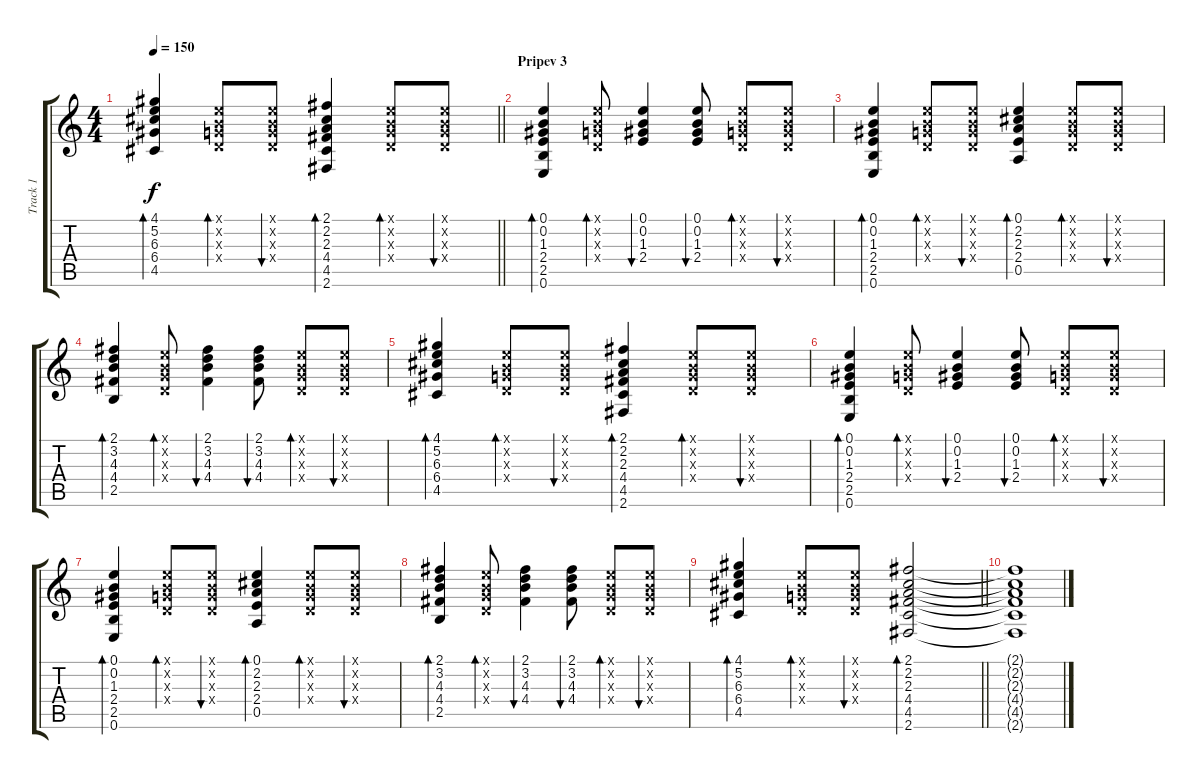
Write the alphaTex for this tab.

\track ("Track 1" "Track 1") {instrument acousticguitarsteel}
\staff {score tabs}
\tuning (E4 B3 G3 D3 A2 E2) {hide}
\ts (4 4)
\tempo 150
\clef g2
\barLineRight lightlight
\ks c
(4.1 5.2 6.3 6.4 4.5).4{bd 60 dy f} (0.1{x} 0.2{x} 0.3{x} 0.4{x}).8{bd 60} (0.1{x} 0.2{x} 0.3{x} 0.4{x}).8{bu 60} (2.1 2.2 2.3 4.4 4.5 2.6).4{bd 60} (0.1{x} 0.2{x} 0.3{x} 0.4{x}).8{bd 60} (0.1{x} 0.2{x} 0.3{x} 0.4{x}).8{bu 60} |
\section ("" "Pripev 3")
(0.1 0.2 1.3 2.4 2.5 0.6).4{bd 60} (0.1{x} 0.2{x} 0.3{x} 0.4{x}).8{bd 60} (0.1 0.2 1.3 2.4).4{bu 60} (0.1 0.2 1.3 2.4).8{bu 60} (0.1{x} 0.2{x} 0.3{x} 0.4{x}).8{bd 60} (0.1{x} 0.2{x} 0.3{x} 0.4{x}).8{bu 60} |
(0.1 0.2 1.3 2.4 2.5 0.6).4{bd 60} (0.1{x} 0.2{x} 0.3{x} 0.4{x}).8{bd 60} (0.1{x} 0.2{x} 0.3{x} 0.4{x}).8{bu 60} (0.1 2.2 2.3 2.4 0.5).4{bd 60} (0.1{x} 0.2{x} 0.3{x} 0.4{x}).8{bd 60} (0.1{x} 0.2{x} 0.3{x} 0.4{x}).8{bu 60} |
(2.1 3.2 4.3 4.4 2.5).4{bd 60} (0.1{x} 0.2{x} 0.3{x} 0.4{x}).8{bd 60} (2.1 3.2 4.3 4.4).4{bu 60} (2.1 3.2 4.3 4.4).8{bu 60} (0.1{x} 0.2{x} 0.3{x} 0.4{x}).8{bd 60} (0.1{x} 0.2{x} 0.3{x} 0.4{x}).8{bu 60} |
(4.1 5.2 6.3 6.4 4.5).4{bd 60} (0.1{x} 0.2{x} 0.3{x} 0.4{x}).8{bd 60} (0.1{x} 0.2{x} 0.3{x} 0.4{x}).8{bu 60} (2.1 2.2 2.3 4.4 4.5 2.6).4{bd 60} (0.1{x} 0.2{x} 0.3{x} 0.4{x}).8{bd 60} (0.1{x} 0.2{x} 0.3{x} 0.4{x}).8{bu 60} |
(0.1 0.2 1.3 2.4 2.5 0.6).4{bd 60} (0.1{x} 0.2{x} 0.3{x} 0.4{x}).8{bd 60} (0.1 0.2 1.3 2.4).4{bu 60} (0.1 0.2 1.3 2.4).8{bu 60} (0.1{x} 0.2{x} 0.3{x} 0.4{x}).8{bd 60} (0.1{x} 0.2{x} 0.3{x} 0.4{x}).8{bu 60} |
(0.1 0.2 1.3 2.4 2.5 0.6).4{bd 60} (0.1{x} 0.2{x} 0.3{x} 0.4{x}).8{bd 60} (0.1{x} 0.2{x} 0.3{x} 0.4{x}).8{bu 60} (0.1 2.2 2.3 2.4 0.5).4{bd 60} (0.1{x} 0.2{x} 0.3{x} 0.4{x}).8{bd 60} (0.1{x} 0.2{x} 0.3{x} 0.4{x}).8{bu 60} |
(2.1 3.2 4.3 4.4 2.5).4{bd 60} (0.1{x} 0.2{x} 0.3{x} 0.4{x}).8{bd 60} (2.1 3.2 4.3 4.4).4{bu 60} (2.1 3.2 4.3 4.4).8{bu 60} (0.1{x} 0.2{x} 0.3{x} 0.4{x}).8{bd 60} (0.1{x} 0.2{x} 0.3{x} 0.4{x}).8{bu 60} |
\barLineRight lightlight
(4.1 5.2 6.3 6.4 4.5).4{bd 60} (0.1{x} 0.2{x} 0.3{x} 0.4{x}).8{bd 60} (0.1{x} 0.2{x} 0.3{x} 0.4{x}).8{bu 60} (2.1 2.2 2.3 4.4 4.5 2.6).2{bd 60} |
(2.1{t} 2.2{t} 2.3{t} 4.4{t} 4.5{t} 2.6{t}).1
